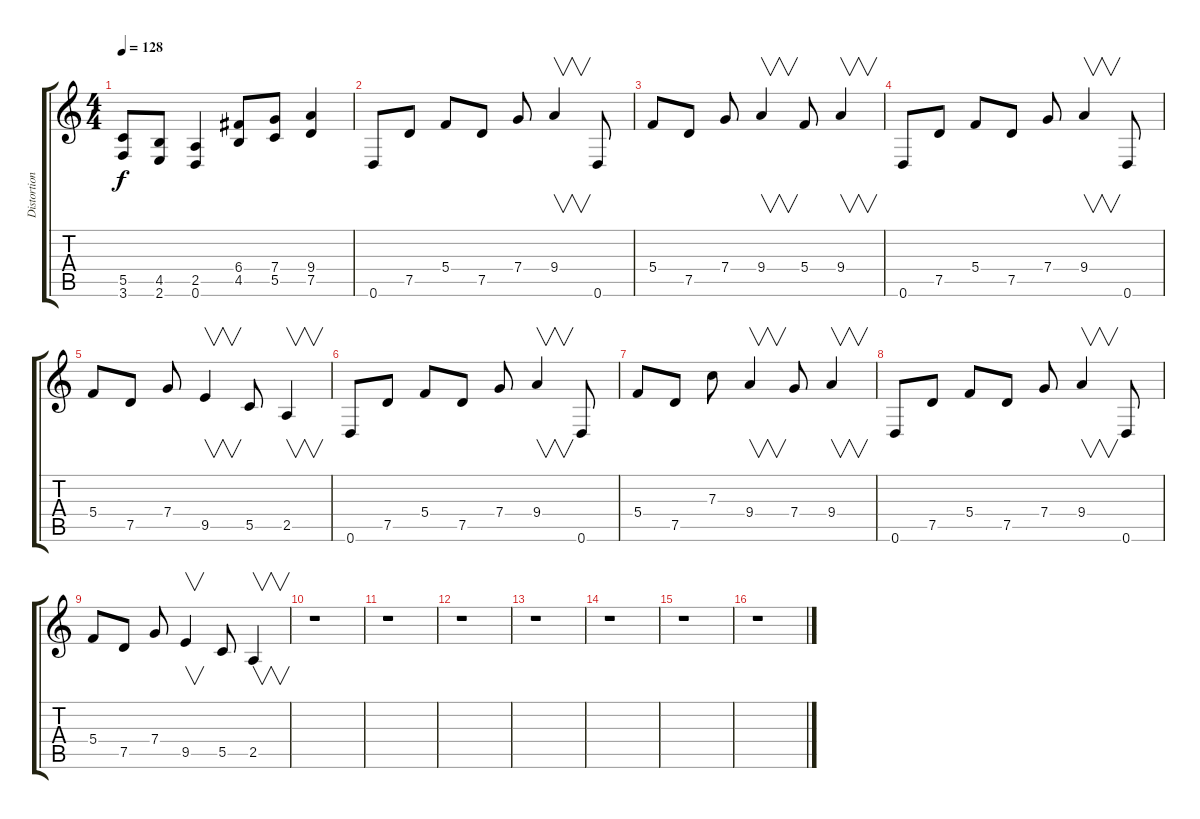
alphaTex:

\track ("Distortion Guitar " "Distortion") {instrument distortionguitar}
\staff {score tabs}
\tuning (D4 A3 F3 C3 G2 D2) {hide}
\ts (4 4)
\tempo 128
\clef g2
\ks c
(5.5 3.6).8{dy f} (4.5 2.6).8 (2.5 0.6).4 (6.4 4.5).8 (7.4 5.5).8 (9.4 7.5).4 |
0.6.8 7.5.8 5.4.8 7.5.8 7.4.8 9.4.4{v} 0.6.8 |
5.4.8 7.5.8 7.4.8 9.4.4{v} 5.4.8 9.4.4{v} |
0.6.8 7.5.8 5.4.8 7.5.8 7.4.8 9.4.4{v} 0.6.8 |
5.4.8 7.5.8 7.4.8 9.5.4{v} 5.5.8 2.5.4{v} |
0.6.8 7.5.8 5.4.8 7.5.8 7.4.8 9.4.4{v} 0.6.8 |
5.4.8 7.5.8 7.3.8 9.4.4{v} 7.4.8 9.4.4{v} |
0.6.8 7.5.8 5.4.8 7.5.8 7.4.8 9.4.4{v} 0.6.8 |
5.4.8 7.5.8 7.4.8 9.5.4{v} 5.5.8 2.5.4{v} |
r.1 |
r.1 |
r.1 |
r.1 |
r.1 |
r.1 |
r.1
